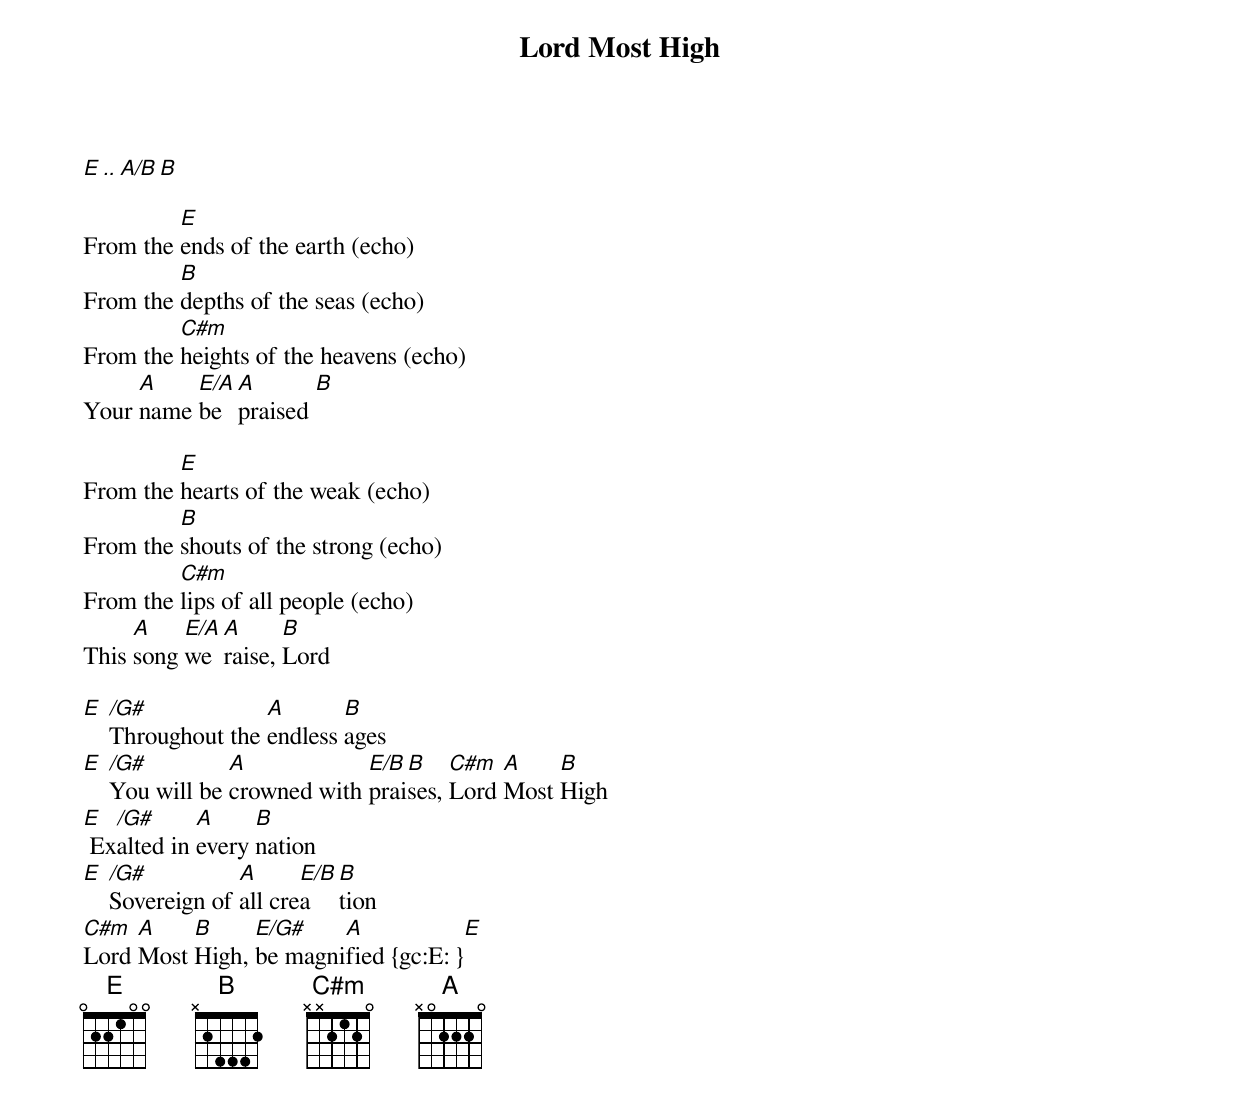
{title: Lord Most High}
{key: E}
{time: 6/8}
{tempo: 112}
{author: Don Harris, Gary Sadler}
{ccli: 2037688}
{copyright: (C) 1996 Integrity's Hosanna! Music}

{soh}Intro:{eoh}
[E][.. A/B][B]

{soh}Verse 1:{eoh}
From the [E]ends of the earth (echo)
From the [B]depths of the seas (echo)
From the [C#m]heights of the heavens (echo)
Your [A]name [E/A]be [A]praised [B]

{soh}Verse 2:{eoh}
From the [E]hearts of the weak (echo)
From the [B]shouts of the strong (echo)
From the [C#m]lips of all people (echo)
This [A]song [E/A]we [A]raise, [B]Lord

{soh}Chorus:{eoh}
[E] [/G#]Throughout the [A]endless [B]ages
[E] [/G#]You will be [A]crowned with [E/B]prai[B]ses, [C#m]Lord [A]Most [B]High
[E] Ex[/G#]alted in [A]every [B]nation
[E] [/G#]Sovereign of [A]all cre[E/B]a[B]tion
[C#m]Lord [A]Most [B]High, [E/G#]be magni[A]fied {gc:E: }[E]
